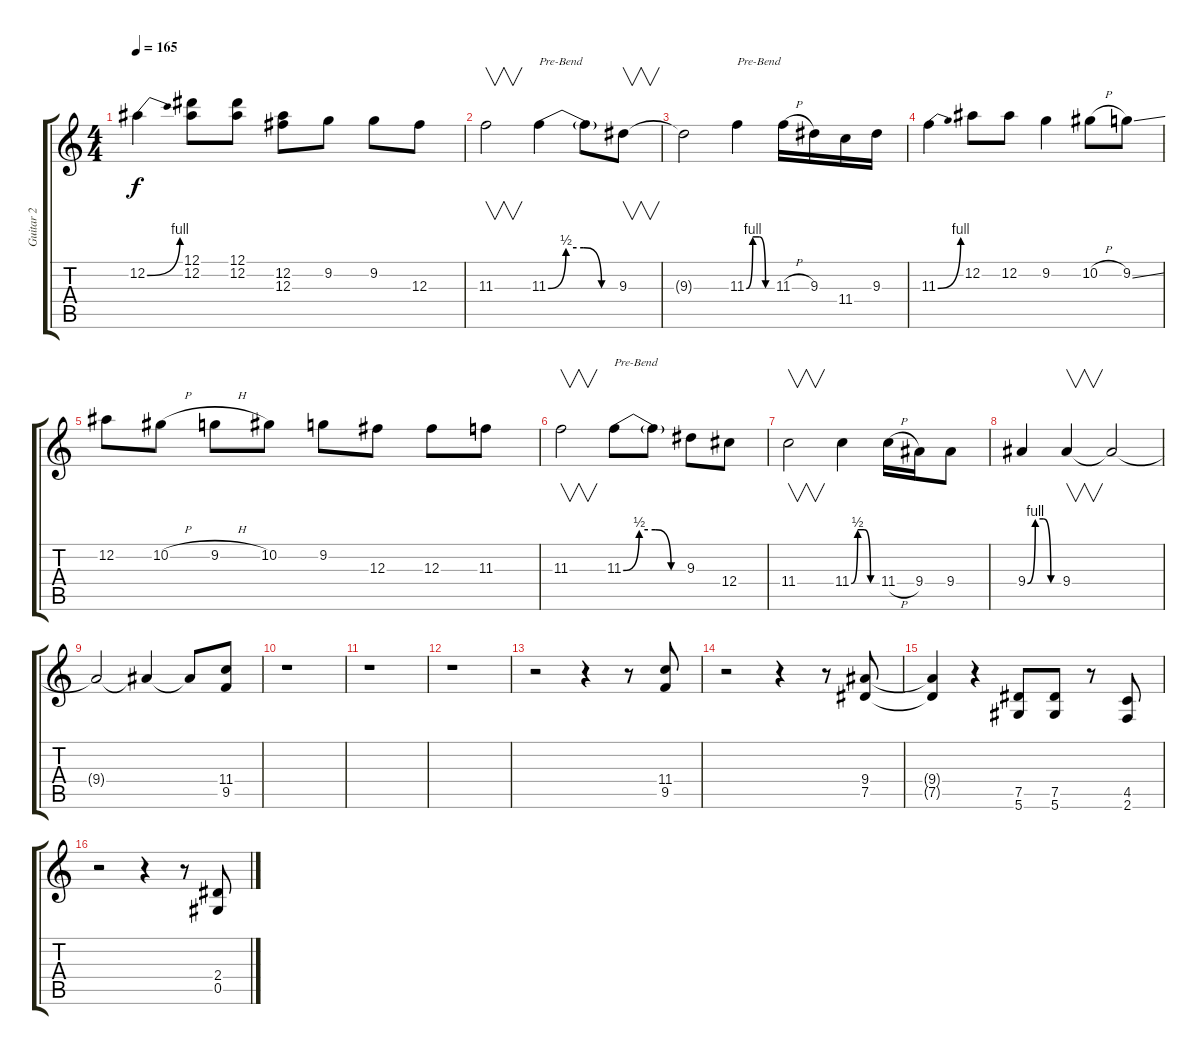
\track ("Guitar 2" "Guitar 2") {instrument distortionguitar}
\staff {score tabs}
\tuning (Eb4 Bb3 Gb3 Db3 Ab2 Eb2) {hide}
\ts (4 4)
\tempo 165
\clef g2
\ks c
12.2{be (bend 0 0 60 4)}.4{dy f} (12.1 12.2).8 (12.1 12.2).8 (12.2 12.3).8 9.2.8 9.2.8 12.3.8 |
11.3.2{v} 11.3{be (custom 0 0 15 2 30 2 45 0 60 0)}.4{txt "Pre-Bend"} 11.3{t}.8 9.3.8{v} |
9.3{t}.2 11.3{be (custom 0 0 15 4 30 4 45 0 60 0)}.4{txt "Pre-Bend"} 11.3{h}.16 9.3.16 11.4.16 9.3.16 |
11.3{be (bend 0 0 60 4)}.4 12.2.8 12.2.8 9.2.4 10.2{h}.8 9.2{ss}.8 |
12.2.8 10.2{h}.8 9.2{h}.8 10.2.8 9.2.8 12.3.8 12.3.8 11.3.8 |
11.3.2{v} 11.3{be (custom 0 0 15 2 30 2 45 0 60 0)}.8{txt "Pre-Bend"} 11.3{t}.8 9.3.8 12.4.8 |
11.4.2{v} 11.4{be (custom 0 0 15 2 30 2 45 0 60 0)}.4 11.4{h}.16 9.4.16 9.4.8 |
9.4{be (custom 0 0 15 4 30 4 45 0 60 0)}.4 9.4.4{v} 9.4{t}.2 |
9.4{t}.2 9.4{t}.4 9.4{t}.8 (11.4 9.5).8 |
r.1 |
r.1 |
r.1 |
r.2 r.4 r.8 (11.4 9.5).8 |
r.2 r.4 r.8 (9.4 7.5).8 |
(9.4{t} 7.5{t}).4 r.4 (7.5 5.6).8 (7.5 5.6).8 r.8 (4.5 2.6).8 |
r.2 r.4 r.8 (2.4 0.5).8
